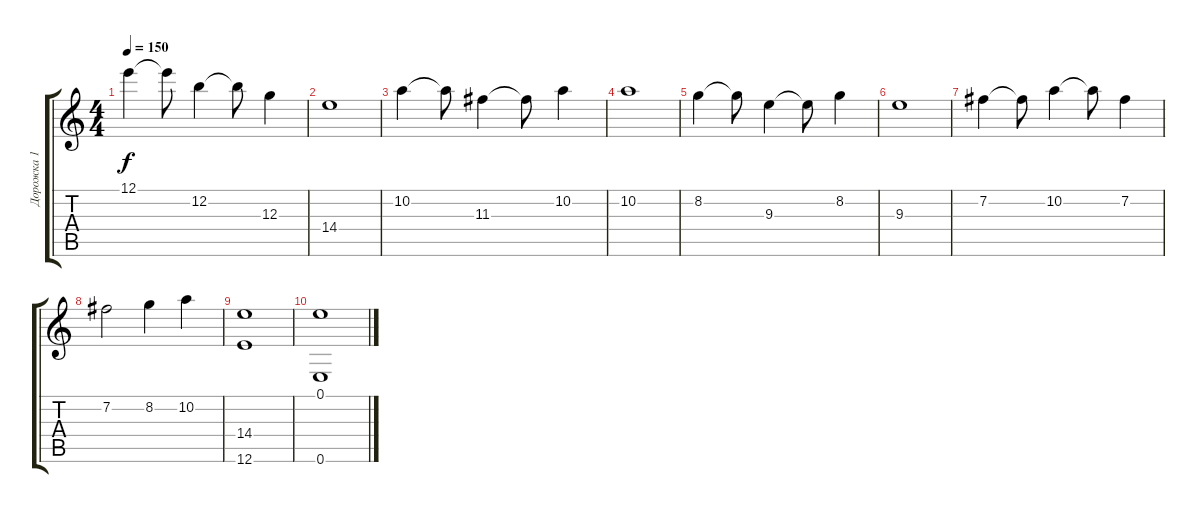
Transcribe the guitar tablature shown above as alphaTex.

\track ("Дорожка 1" "Дорожка 1") {instrument overdrivenguitar}
\staff {score tabs}
\tuning (E4 B3 G3 D3 A2 E2) {hide}
\ts (4 4)
\tempo 150
\clef g2
\ks c
12.1.4{dy f} 12.1{t}.8 12.2.4 12.2{t}.8 12.3.4 |
14.4.1 |
10.2.4 10.2{t}.8 11.3.4 11.3{t}.8 10.2.4 |
10.2.1 |
8.2.4 8.2{t}.8 9.3.4 9.3{t}.8 8.2.4 |
9.3.1 |
7.2.4 7.2{t}.8 10.2.4 10.2{t}.8 7.2.4 |
7.2.2 8.2.4 10.2.4 |
(14.4 12.6).1 |
(0.1 0.6).1
